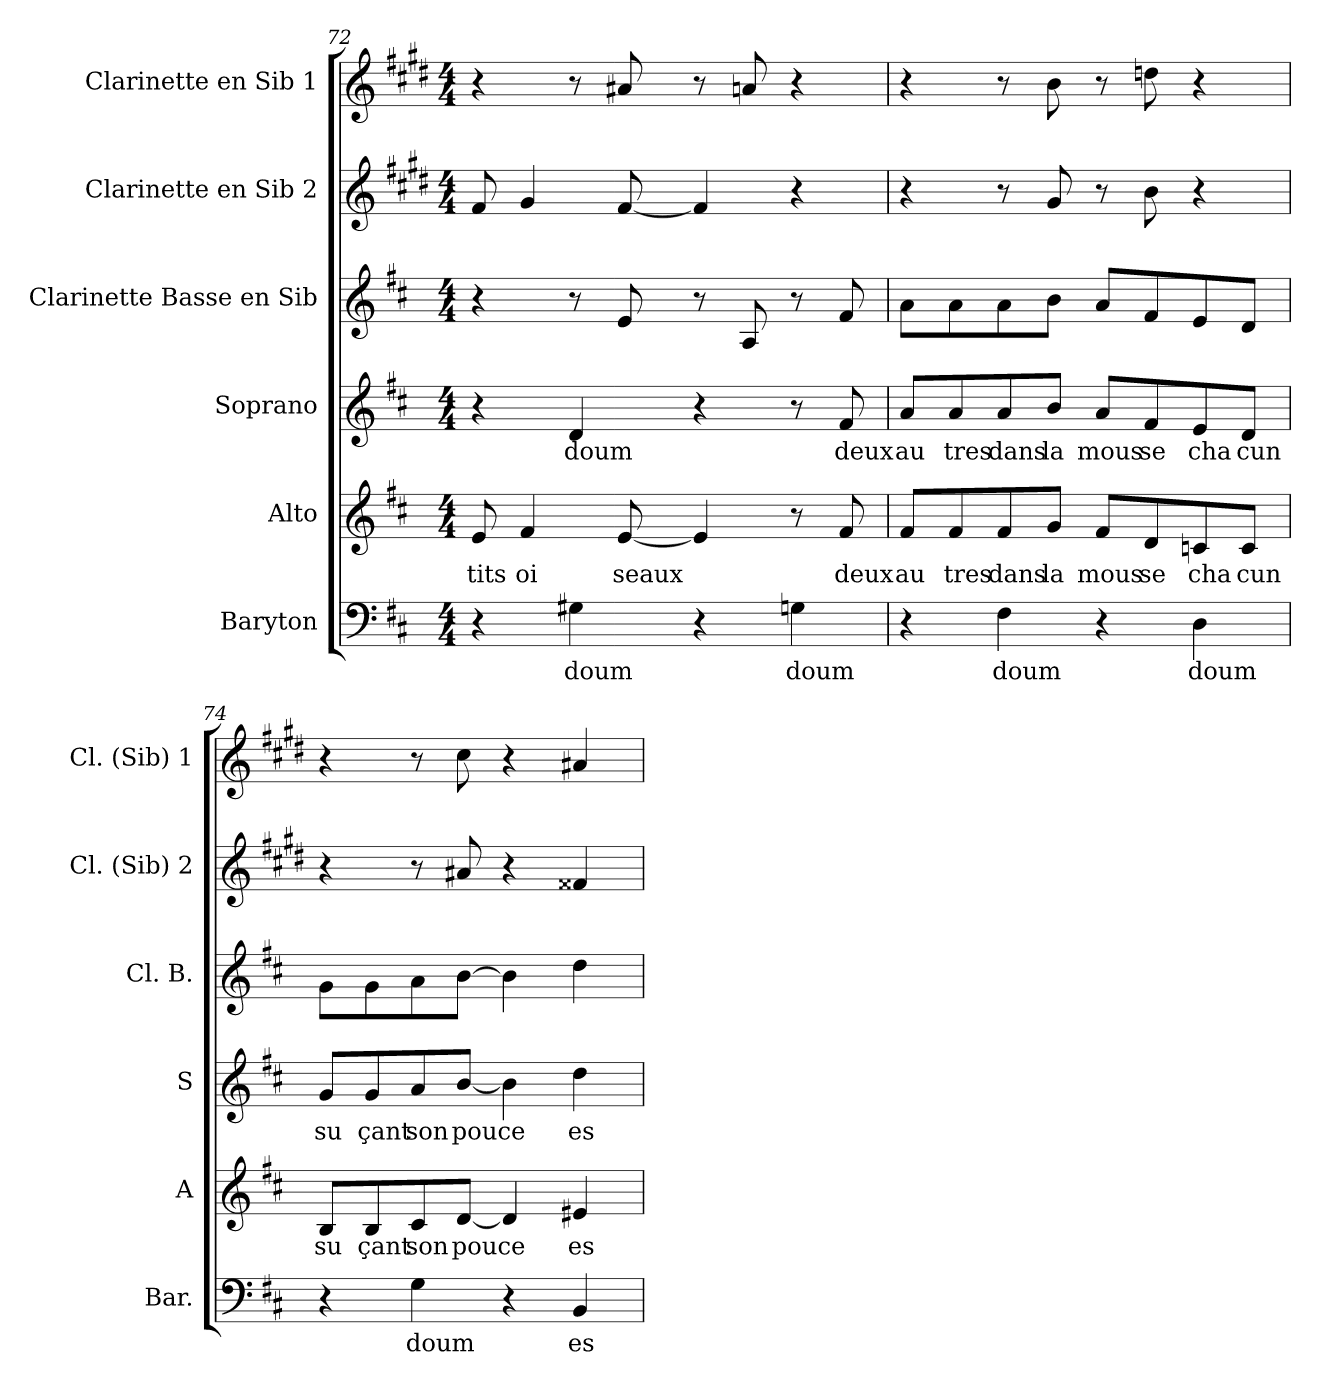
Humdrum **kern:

**kern	**text	**kern	**text	**kern	**text	**kern	**kern	**kern
*part6	*part6	*part5	*part5	*part4	*part4	*part3	*part2	*part1
*staff6	*staff6	*staff5	*staff5	*staff4	*staff4	*staff3	*staff2	*staff1
*I"Baryton	*	*I"Alto	*	*I"Soprano	*	*I"Clarinette Basse en Sib	*I"Clarinette en Sib 2	*I"Clarinette en Sib 1
*I'Bar.	*	*I'A	*	*I'S	*	*I'Cl. B.	*I'Cl. (Sib) 2	*I'Cl. (Sib) 1
*clefF4	*	*clefG2	*	*clefG2	*	*clefG2	*clefG2	*clefG2
*	*	*	*	*	*	*ITrd8c14	*ITrd1c2	*ITrd1c2
*k[f#c#]	*	*k[f#c#]	*	*k[f#c#]	*	*k[f#c#]	*k[f#c#]	*k[f#c#]
*D:	*	*D:	*	*D:	*	*D:	*D:	*D:
*M4/4	*	*M4/4	*	*M4/4	*	*M4/4	*M4/4	*M4/4
=72	=72	=72	=72	=72	=72	=72	=72	=72
!	!	!	!LO:LY:b	!	!	!	!	!
4r	.	8e/	tits	4r	.	4r	8e/	4r
!	!	!	!LO:LY:b	!	!	!	!	!
.	.	4f#/	oi	.	.	.	4f#/	.
!	!LO:LY:b	!	!	!	!	!	!	!
!	!	!	!	!	!LO:LY:b	!	!	!
4G#X\	doum	.	.	4d/	doum	8r	.	8r
!	!	!	!LO:LY:b	!	!	!	!	!
.	.	[8e/	seaux	.	.	8E/	[8e/	8g#X/
4r	.	4e/]	.	4r	.	8r	4e/]	8r
.	.	.	.	.	.	8AA/	.	8gn/
!	!LO:LY:b	!	!	!	!	!	!	!
4Gn\	doum	8r	.	8r	.	8r	4r	4r
!	!	!	!LO:LY:b	!	!	!	!	!
!	!	!	!	!	!LO:LY:b	!	!	!
.	.	8f#/	deux	8f#/	deux	8F#/	.	.
!!LO:PB:g=z
=73	=73	=73	=73	=73	=73	=73	=73	=73
!	!	!	!LO:LY:b	!	!	!	!	!
!	!	!	!	!	!LO:LY:b	!	!	!
4r	.	8f#/L	au	8a/L	au	8A\L	4r	4r
!	!	!	!LO:LY:b	!	!	!	!	!
!	!	!	!	!	!LO:LY:b	!	!	!
.	.	8f#/	tres	8a/	tres	8A\	.	.
!	!LO:LY:b	!	!	!	!	!	!	!
!	!	!	!LO:LY:b	!	!	!	!	!
!	!	!	!	!	!LO:LY:b	!	!	!
4F#\	doum	8f#/	dans	8a/	dans	8A\	8r	8r
!	!	!	!LO:LY:b	!	!	!	!	!
!	!	!	!	!	!LO:LY:b	!	!	!
.	.	8g/J	la	8b/J	la	8B\J	8f#/	8a\
!	!	!	!LO:LY:b	!	!	!	!	!
!	!	!	!	!	!LO:LY:b	!	!	!
4r	.	8f#/L	mous	8a/L	mous	8A/L	8r	8r
!	!	!	!LO:LY:b	!	!	!	!	!
!	!	!	!	!	!LO:LY:b	!	!	!
.	.	8d/	se	8f#/	se	8F#/	8a\	8ccn\
!	!LO:LY:b	!	!	!	!	!	!	!
!	!	!	!LO:LY:b	!	!	!	!	!
!	!	!	!	!	!LO:LY:b	!	!	!
4D\	doum	8cn/	cha	8e/	cha	8E/	4r	4r
!	!	!	!LO:LY:b	!	!	!	!	!
!	!	!	!	!	!LO:LY:b	!	!	!
.	.	8c/J	cun	8d/J	cun	8D/J	.	.
=74	=74	=74	=74	=74	=74	=74	=74	=74
!	!	!	!LO:LY:b	!	!	!	!	!
!	!	!	!	!	!LO:LY:b	!	!	!
4r	.	8B/L	su	8g/L	su	8G\L	4r	4r
!	!	!	!LO:LY:b	!	!	!	!	!
!	!	!	!	!	!LO:LY:b	!	!	!
.	.	8B/	çant	8g/	çant	8G\	.	.
!	!LO:LY:b	!	!	!	!	!	!	!
!	!	!	!LO:LY:b	!	!	!	!	!
!	!	!	!	!	!LO:LY:b	!	!	!
4G\	doum	8c#/	son	8a/	son	8A\	8r	8r
!	!	!	!LO:LY:b	!	!	!	!	!
!	!	!	!	!	!LO:LY:b	!	!	!
.	.	[8d/J	pouce	[8b/J	pouce	[8B\J	8g#X/	8b\
4r	.	4d/]	.	4b\]	.	4B\]	4r	4r
!	!LO:LY:b	!	!	!	!	!	!	!
!	!	!	!LO:LY:b	!	!	!	!	!
!	!	!	!	!	!LO:LY:b	!	!	!
4BB/	es	4e#X/	es	4dd\	es	4d\	4e#X/	4g#X/
=	=	=	=	=	=	=	=	=
*-	*-	*-	*-	*-	*-	*-	*-	*-
